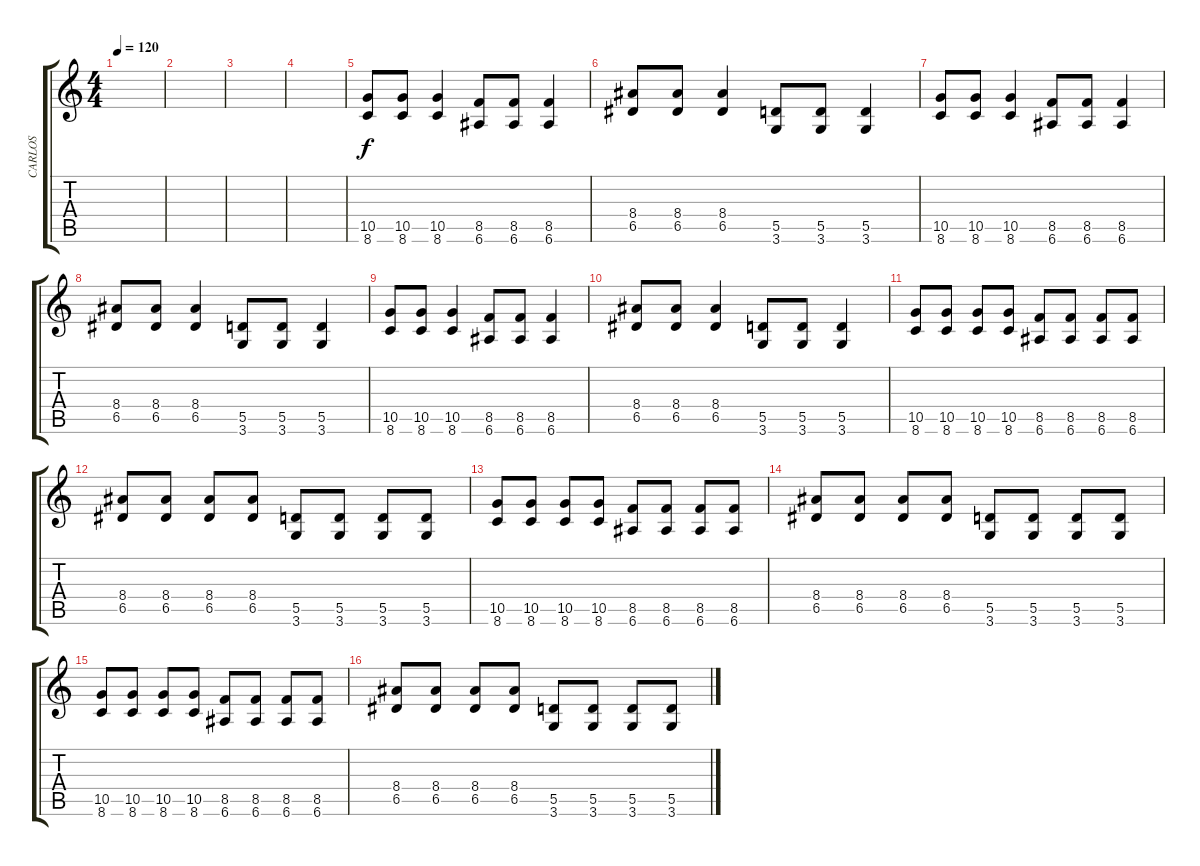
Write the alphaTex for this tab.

\track ("CARLOS" "CARLOS") {instrument acousticguitarnylon}
\staff {score tabs}
\tuning (E4 B3 G3 D3 A2 E2) {hide}
\ts (4 4)
\tempo 120
\clef g2
\ks c
|
|
|
|
(10.5 8.6).8 (10.5 8.6).8 (10.5 8.6).4 (8.5 6.6).8 (8.5 6.6).8 (8.5 6.6).4 |
(8.4 6.5).8 (8.4 6.5).8 (8.4 6.5).4 (5.5 3.6).8 (5.5 3.6).8 (5.5 3.6).4 |
(10.5 8.6).8 (10.5 8.6).8 (10.5 8.6).4 (8.5 6.6).8 (8.5 6.6).8 (8.5 6.6).4 |
(8.4 6.5).8 (8.4 6.5).8 (8.4 6.5).4 (5.5 3.6).8 (5.5 3.6).8 (5.5 3.6).4 |
(10.5 8.6).8 (10.5 8.6).8 (10.5 8.6).4 (8.5 6.6).8 (8.5 6.6).8 (8.5 6.6).4 |
(8.4 6.5).8 (8.4 6.5).8 (8.4 6.5).4 (5.5 3.6).8 (5.5 3.6).8 (5.5 3.6).4 |
(10.5 8.6).8 (10.5 8.6).8 (10.5 8.6).8 (10.5 8.6).8 (8.5 6.6).8 (8.5 6.6).8 (8.5 6.6).8 (8.5 6.6).8 |
(8.4 6.5).8 (8.4 6.5).8 (8.4 6.5).8 (8.4 6.5).8 (5.5 3.6).8 (5.5 3.6).8 (5.5 3.6).8 (5.5 3.6).8 |
(10.5 8.6).8 (10.5 8.6).8 (10.5 8.6).8 (10.5 8.6).8 (8.5 6.6).8 (8.5 6.6).8 (8.5 6.6).8 (8.5 6.6).8 |
(8.4 6.5).8 (8.4 6.5).8 (8.4 6.5).8 (8.4 6.5).8 (5.5 3.6).8 (5.5 3.6).8 (5.5 3.6).8 (5.5 3.6).8 |
(10.5 8.6).8 (10.5 8.6).8 (10.5 8.6).8 (10.5 8.6).8 (8.5 6.6).8 (8.5 6.6).8 (8.5 6.6).8 (8.5 6.6).8 |
(8.4 6.5).8 (8.4 6.5).8 (8.4 6.5).8 (8.4 6.5).8 (5.5 3.6).8 (5.5 3.6).8 (5.5 3.6).8 (5.5 3.6).8
